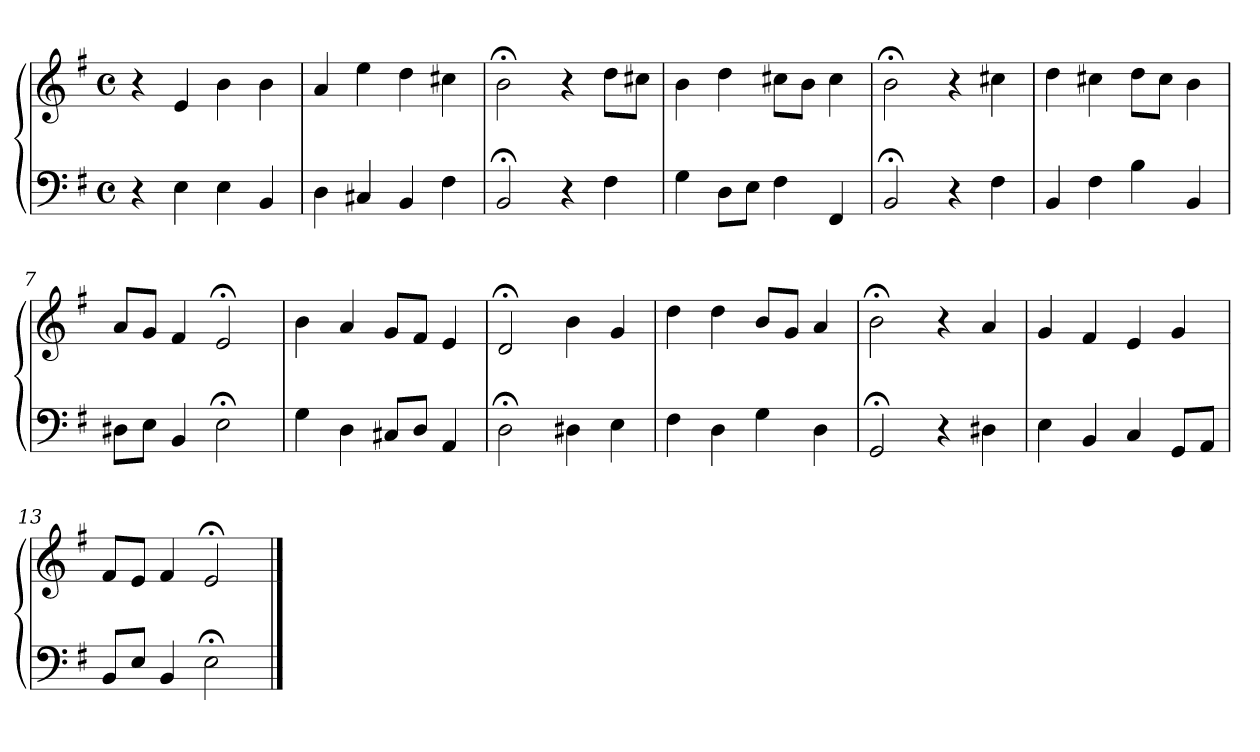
**kern	**kern
*part1	*part1
*staff2	*staff1
*clefF4	*clefG2
*k[f#]	*k[f#]
*M4/4	*M4/4
*met(c)	*met(c)
=1	=1
4r	4r
4E	4e
4E	4b
4BB	4b
=2	=2
4D	4a
4C#X	4ee
4BB	4dd
4F#	4cc#X
=3	=3
2BB;<	2b;<
4r	4r
4F#	8ddL
.	8cc#XJ
=4	=4
4G	4b
8DL	4dd
8EJ	.
4F#	8cc#XL
.	8bJ
4FF#	4cc#
=5	=5
2BB;<	2b;<
4r	4r
4F#	4cc#X
=6	=6
4BB	4dd
4F#	4cc#X
4B	8ddL
.	8cc#J
4BB	4b
=7	=7
8D#XL	8aL
8EJ	8gJ
4BB	4f#
2E;<	2e;<
!!LO:LB:g=z
=8	=8
4G	4b
4D	4a
8C#XL	8gL
8DJ	8f#J
4AA	4e
=9	=9
2D;<	2d;<
4D#X	4b
4E	4g
=10	=10
4F#	4dd
4D	4dd
4G	8bL
.	8gJ
4D	4a
=11	=11
2GG;<	2b;<
4r	4r
4D#X	4a
=12	=12
4E	4g
4BB	4f#
4C	4e
8GGL	4g
8AAJ	.
=13	=13
8BBL	8f#L
8EJ	8eJ
4BB	4f#
2E;<	2e;<
==	==
*-	*-
